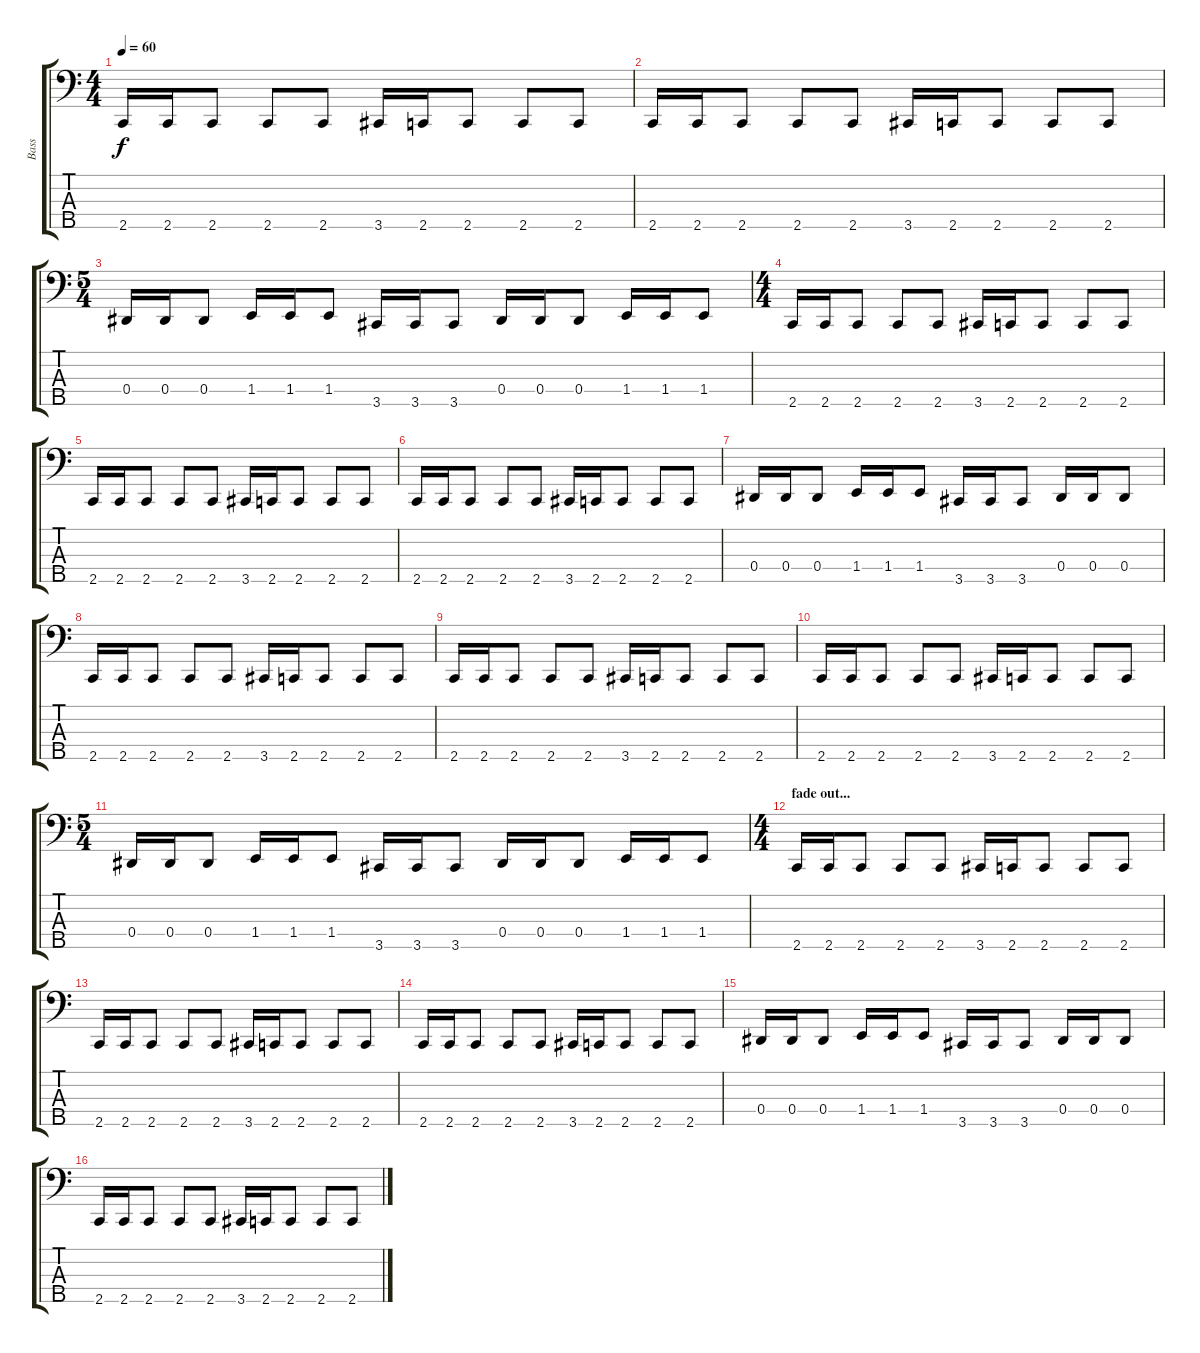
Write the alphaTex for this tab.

\track ("Bass" "Bass") {instrument electricbassfinger}
\staff {score tabs}
\tuning (Gb2 Db2 Ab1 Eb1 Bb0) {hide}
\ts (4 4)
\tempo 60
\clef f4
\ks c
2.5.16{dy f} 2.5.16 2.5.8 2.5.8 2.5.8 3.5.16 2.5.16 2.5.8 2.5.8 2.5.8 |
2.5.16 2.5.16 2.5.8 2.5.8 2.5.8 3.5.16 2.5.16 2.5.8 2.5.8 2.5.8 |
\ts (5 4)
0.4.16 0.4.16 0.4.8 1.4.16 1.4.16 1.4.8 3.5.16 3.5.16 3.5.8 0.4.16 0.4.16 0.4.8 1.4.16 1.4.16 1.4.8 |
\ts (4 4)
2.5.16 2.5.16 2.5.8 2.5.8 2.5.8 3.5.16 2.5.16 2.5.8 2.5.8 2.5.8 |
2.5.16 2.5.16 2.5.8 2.5.8 2.5.8 3.5.16 2.5.16 2.5.8 2.5.8 2.5.8 |
2.5.16 2.5.16 2.5.8 2.5.8 2.5.8 3.5.16 2.5.16 2.5.8 2.5.8 2.5.8 |
0.4.16 0.4.16 0.4.8 1.4.16 1.4.16 1.4.8 3.5.16 3.5.16 3.5.8 0.4.16 0.4.16 0.4.8 |
2.5.16 2.5.16 2.5.8 2.5.8 2.5.8 3.5.16 2.5.16 2.5.8 2.5.8 2.5.8 |
2.5.16 2.5.16 2.5.8 2.5.8 2.5.8 3.5.16 2.5.16 2.5.8 2.5.8 2.5.8 |
2.5.16 2.5.16 2.5.8 2.5.8 2.5.8 3.5.16 2.5.16 2.5.8 2.5.8 2.5.8 |
\ts (5 4)
0.4.16 0.4.16 0.4.8 1.4.16 1.4.16 1.4.8 3.5.16 3.5.16 3.5.8 0.4.16 0.4.16 0.4.8 1.4.16 1.4.16 1.4.8 |
\ts (4 4)
\section ("" "fade out...")
2.5.16 2.5.16 2.5.8 2.5.8 2.5.8 3.5.16 2.5.16 2.5.8 2.5.8 2.5.8 |
2.5.16 2.5.16 2.5.8 2.5.8 2.5.8 3.5.16 2.5.16 2.5.8 2.5.8 2.5.8 |
2.5.16 2.5.16 2.5.8 2.5.8 2.5.8 3.5.16 2.5.16 2.5.8 2.5.8 2.5.8 |
0.4.16 0.4.16 0.4.8 1.4.16 1.4.16 1.4.8 3.5.16 3.5.16 3.5.8 0.4.16 0.4.16 0.4.8 |
2.5.16 2.5.16 2.5.8 2.5.8 2.5.8 3.5.16 2.5.16 2.5.8 2.5.8 2.5.8
